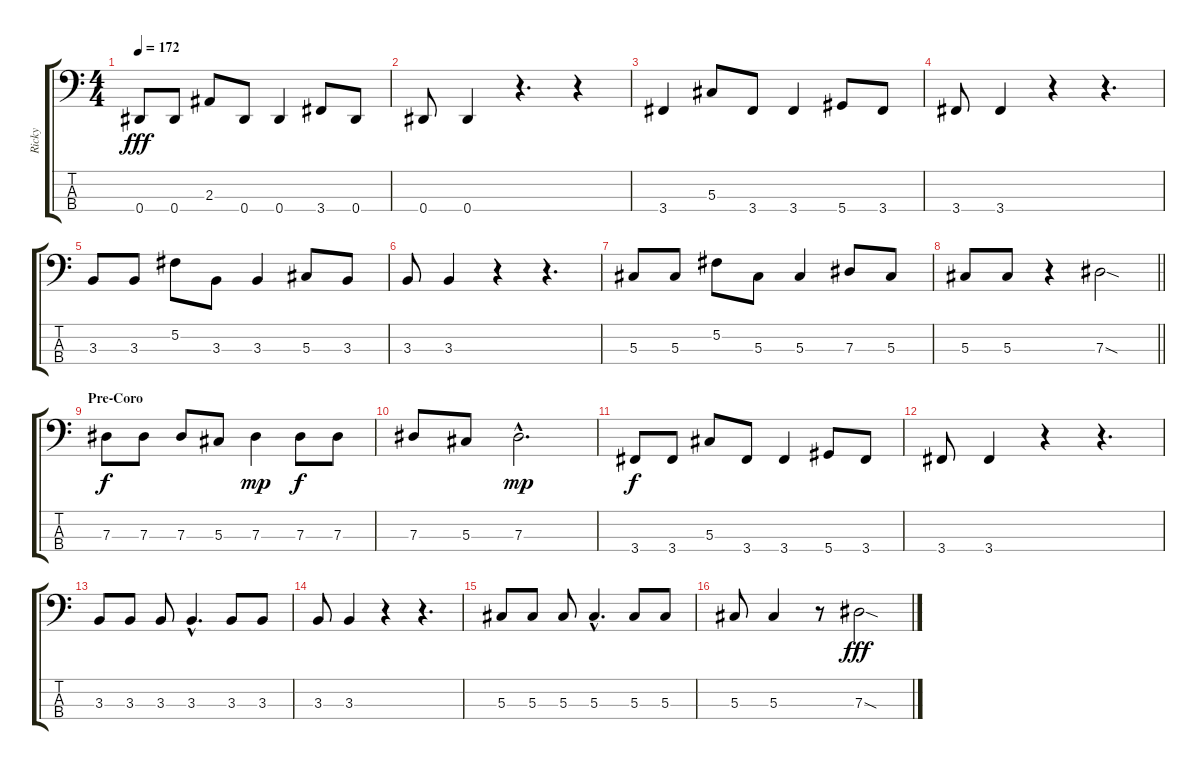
\track ("Ricky" "Ricky") {instrument electricbasspick}
\staff {score tabs}
\tuning (Gb2 Db2 Ab1 Eb1) {hide}
\ts (4 4)
\tempo 172
\clef f4
\ks c
0.4.8{dy fff} 0.4.8 2.3.8 0.4.8 0.4.4 3.4.8 0.4.8 |
0.4.8 0.4.4 r.4{d} r.4 |
3.4.4 5.3.8 3.4.8 3.4.4 5.4.8 3.4.8 |
3.4.8 3.4.4 r.4 r.4{d} |
3.3.8 3.3.8 5.2.8 3.3.8 3.3.4 5.3.8 3.3.8 |
3.3.8 3.3.4 r.4 r.4{d} |
5.3.8 5.3.8 5.2.8 5.3.8 5.3.4 7.3.8 5.3.8 |
\barLineRight lightlight
5.3.8 5.3.8 r.4 7.3{sod}.2 |
\section ("" "Pre-Coro")
7.3.8{dy f} 7.3.8 7.3.8 5.3.8 7.3.4{dy mp} 7.3.8{dy f} 7.3.8 |
7.3.8 5.3.8 7.3{hac}.2{d dy mp} |
3.4.8{dy f} 3.4.8 5.3.8 3.4.8 3.4.4 5.4.8 3.4.8 |
3.4.8 3.4.4 r.4 r.4{d} |
3.3.8 3.3.8 3.3.8 3.3{hac}.4{d} 3.3.8 3.3.8 |
3.3.8 3.3.4 r.4 r.4{d} |
5.3.8 5.3.8 5.3.8 5.3{hac}.4{d} 5.3.8 5.3.8 |
5.3.8 5.3.4 r.8 7.3{sod}.2{dy fff}
